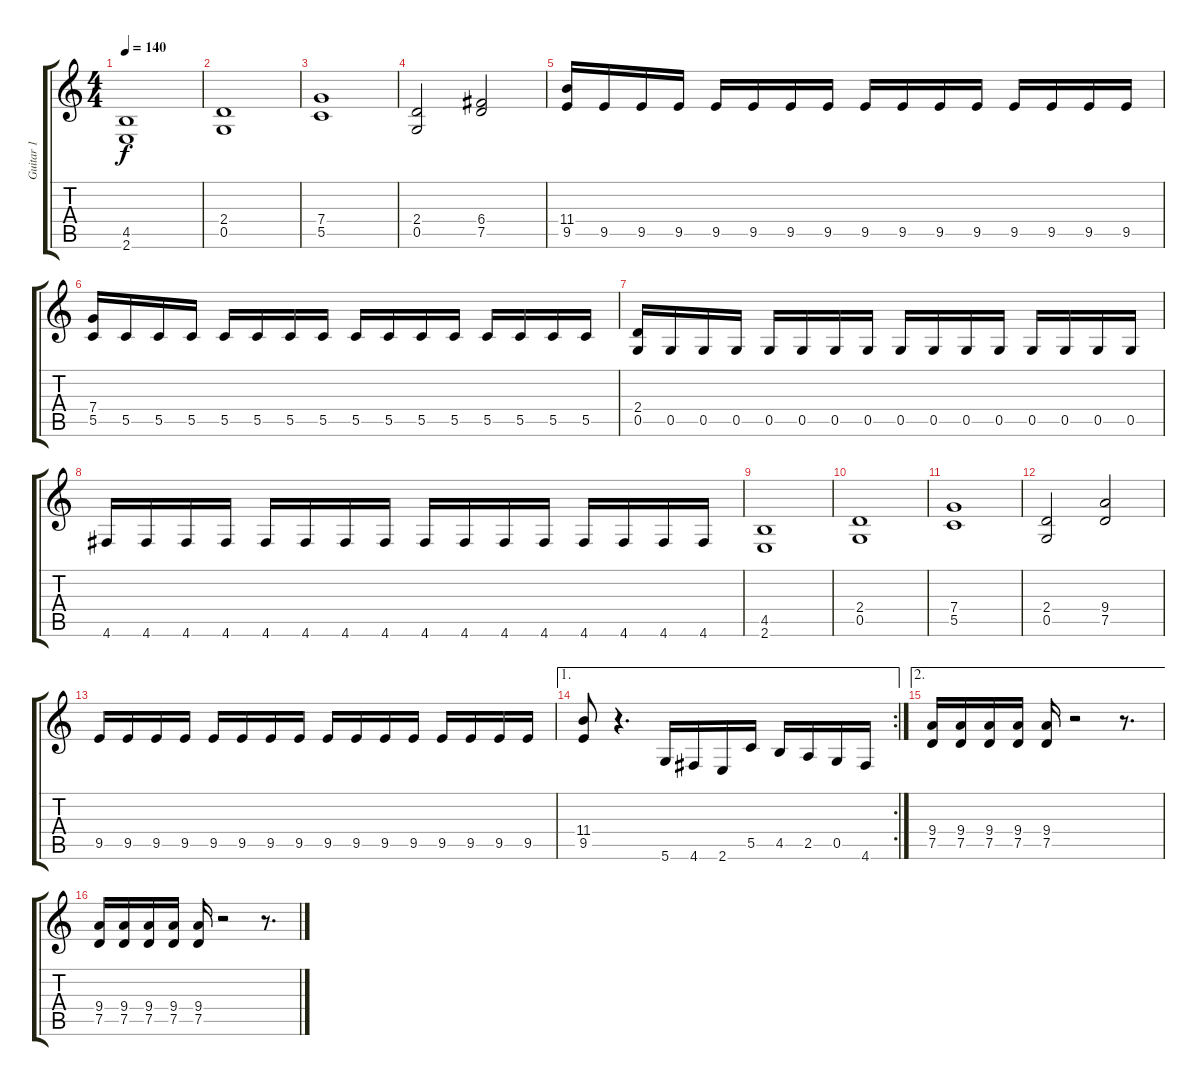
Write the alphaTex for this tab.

\track ("Guitar 1" "Guitar 1") {instrument distortionguitar}
\staff {score tabs}
\tuning (D4 A3 F3 C3 G2 D2) {hide}
\ts (4 4)
\tempo 140
\clef g2
\ks c
(4.5 2.6).1{dy f} |
(2.4 0.5).1 |
(7.4 5.5).1 |
(2.4 0.5).2 (6.4 7.5).2 |
(11.4 9.5).16 9.5.16 9.5.16 9.5.16 9.5.16 9.5.16 9.5.16 9.5.16 9.5.16 9.5.16 9.5.16 9.5.16 9.5.16 9.5.16 9.5.16 9.5.16 |
(7.4 5.5).16 5.5.16 5.5.16 5.5.16 5.5.16 5.5.16 5.5.16 5.5.16 5.5.16 5.5.16 5.5.16 5.5.16 5.5.16 5.5.16 5.5.16 5.5.16 |
(2.4 0.5).16 0.5.16 0.5.16 0.5.16 0.5.16 0.5.16 0.5.16 0.5.16 0.5.16 0.5.16 0.5.16 0.5.16 0.5.16 0.5.16 0.5.16 0.5.16 |
4.6.16 4.6.16 4.6.16 4.6.16 4.6.16 4.6.16 4.6.16 4.6.16 4.6.16 4.6.16 4.6.16 4.6.16 4.6.16 4.6.16 4.6.16 4.6.16 |
(4.5 2.6).1 |
(2.4 0.5).1 |
(7.4 5.5).1 |
(2.4 0.5).2 (9.4 7.5).2 |
9.5.16 9.5.16 9.5.16 9.5.16 9.5.16 9.5.16 9.5.16 9.5.16 9.5.16 9.5.16 9.5.16 9.5.16 9.5.16 9.5.16 9.5.16 9.5.16 |
\ae 1
\rc 2
(11.4 9.5).8 r.4{d} 5.6.16 4.6.16 2.6.16 5.5.16 4.5.16 2.5.16 0.5.16 4.6.16 |
\ae 2
(9.4 7.5).16 (9.4 7.5).16 (9.4 7.5).16 (9.4 7.5).16 (9.4 7.5).16 r.2 r.8{d} |
(9.4 7.5).16 (9.4 7.5).16 (9.4 7.5).16 (9.4 7.5).16 (9.4 7.5).16 r.2 r.8{d}
